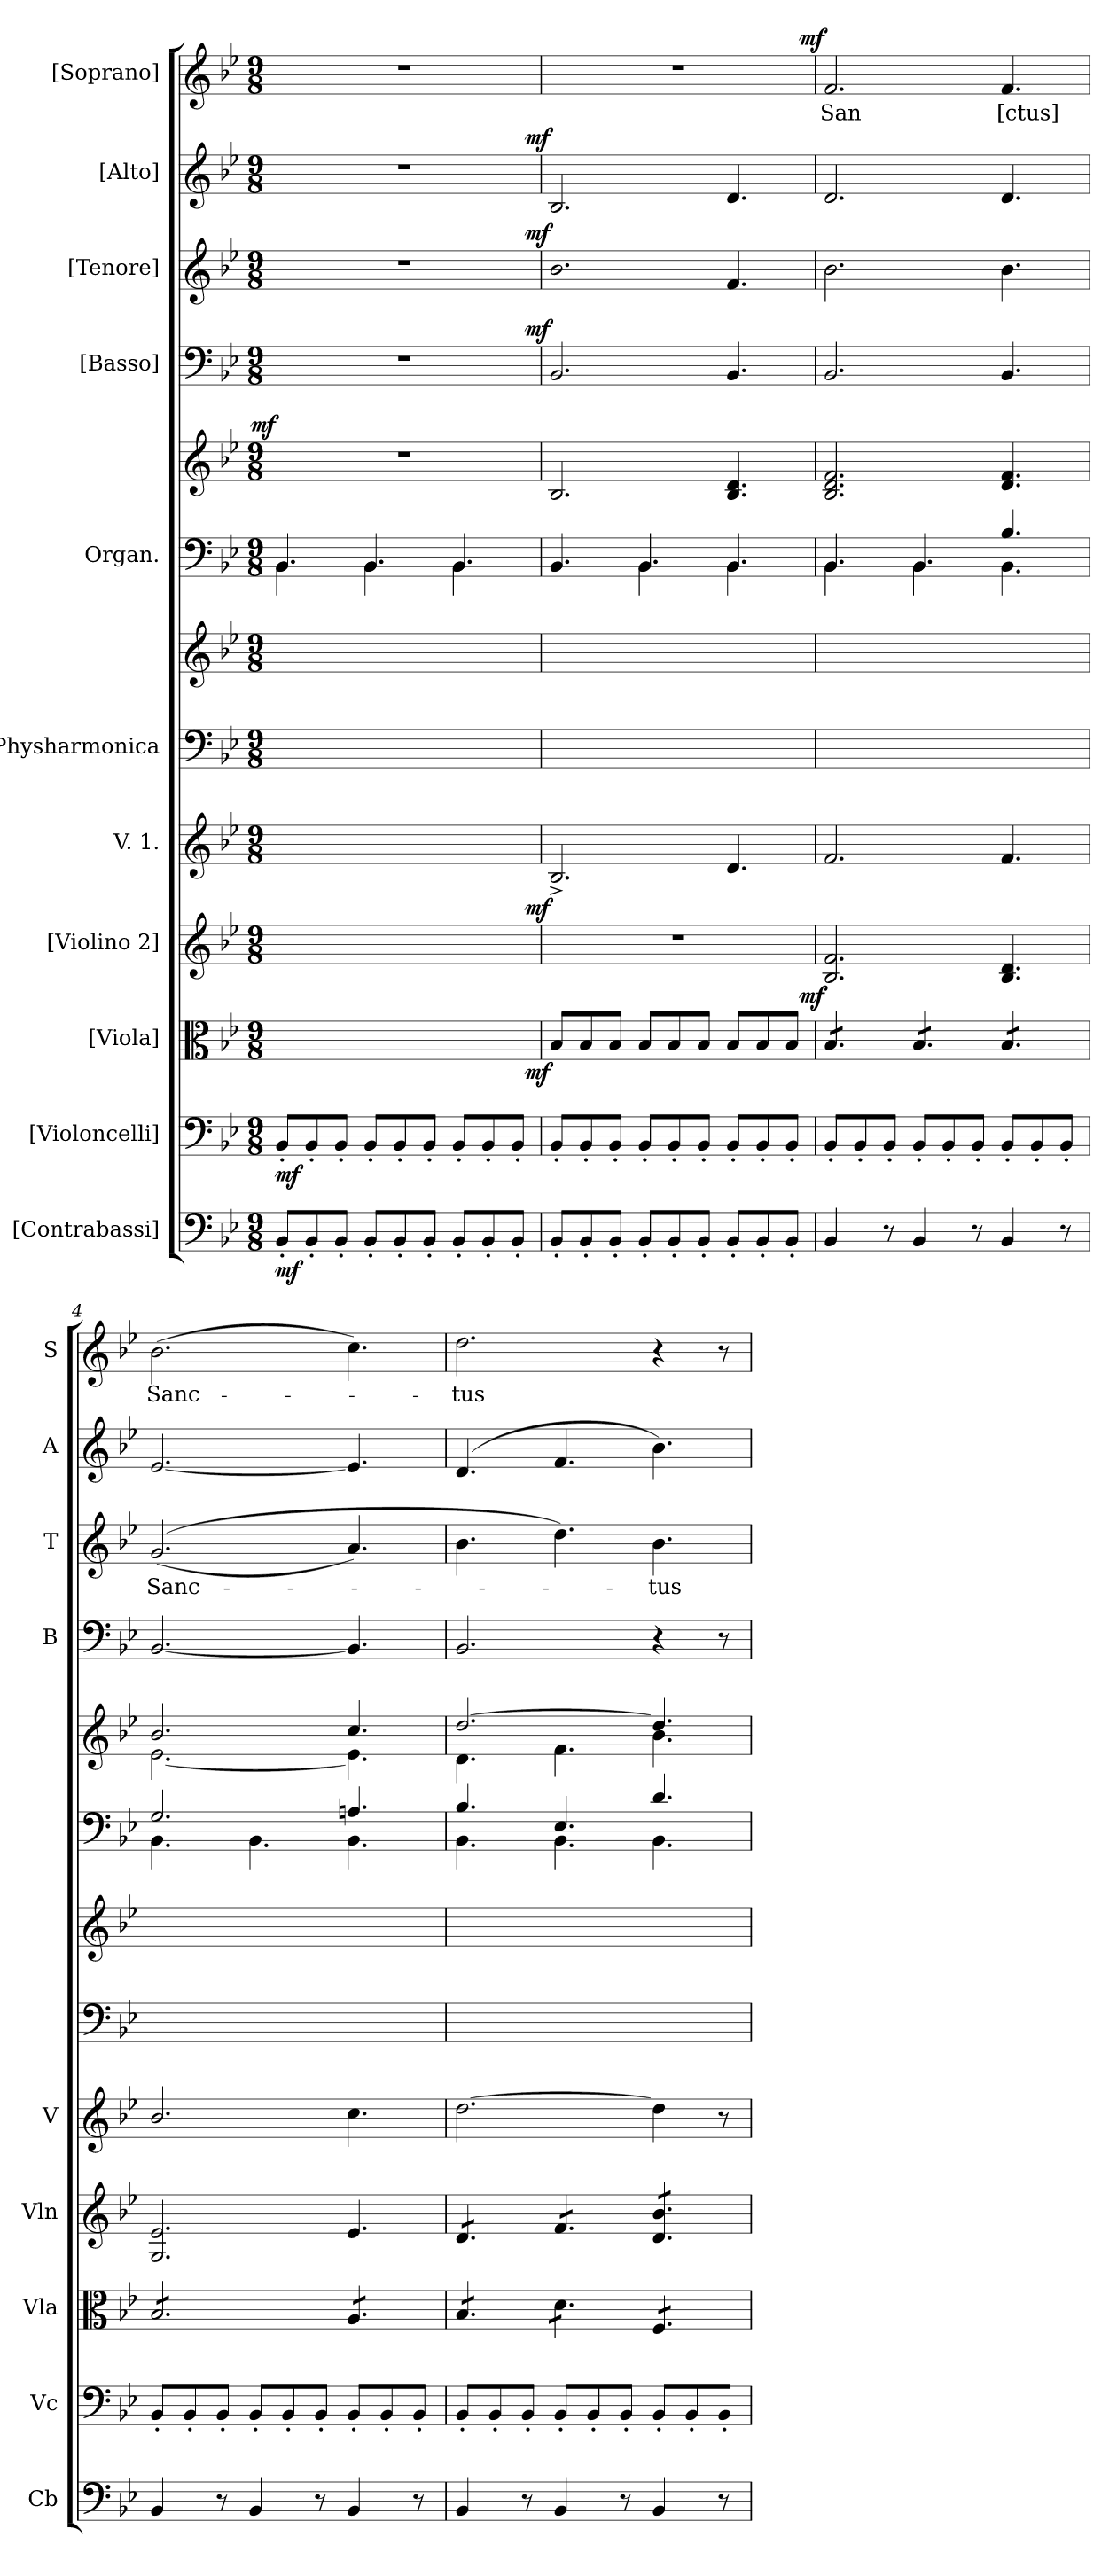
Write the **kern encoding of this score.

**kern	**dynam	**kern	**dynam	**kern	**dynam	**kern	**dynam	**kern	**dynam	**kern	**kern	**kern	**kern	**dynam	**kern	**dynam	**kern	**text	**dynam	**kern	**dynam	**kern	**text	**dynam
*part11	*part11	*part10	*part10	*part9	*part9	*part8	*part8	*part7	*part7	*part6	*part6	*part5	*part5	*part5	*part4	*part4	*part3	*part3	*part3	*part2	*part2	*part1	*part1	*part1
*staff13	*staff13	*staff12	*staff12	*staff11	*staff11	*staff10	*staff10	*staff9	*staff9	*staff8	*staff7	*staff6	*staff5	*staff5/6	*staff4	*staff4	*staff3	*staff3	*staff3	*staff2	*staff2	*staff1	*staff1	*staff1
*I"[Contrabassi]	*	*I"[Violoncelli]	*	*I"[Viola]	*	*I"[Violino 2]	*	*I"V. 1.	*	*I"Physharmonica	*	*I"Organ.	*	*	*I"[Basso]	*	*I"[Tenore]	*	*	*I"[Alto]	*	*I"[Soprano]	*	*
*I'Cb	*	*I'Vc	*	*I'Vla	*	*I'Vln	*	*I'V	*	*	*	*	*	*	*I'B	*	*I'T	*	*	*I'A	*	*I'S	*	*
*clefF4	*	*clefF4	*	*clefC3	*	*clefG2	*	*clefG2	*	*clefF4	*clefG2	*clefF4	*clefG2	*	*clefF4	*	*clefG2	*	*	*clefG2	*	*clefG2	*	*
*	*	*	*	*	*	*	*	*	*	*	*	*	*	*	*	*	*ITrd7c12	*	*	*	*	*	*	*
*k[b-e-]	*	*k[b-e-]	*	*k[b-e-]	*	*k[b-e-]	*	*k[b-e-]	*	*k[b-e-]	*k[b-e-]	*k[b-e-]	*k[b-e-]	*	*k[b-e-]	*	*k[b-e-]	*	*	*k[b-e-]	*	*k[b-e-]	*	*
*B-:	*	*B-:	*	*B-:	*	*B-:	*	*B-:	*	*B-:	*B-:	*B-:	*B-:	*	*B-:	*	*B-:	*	*	*B-:	*	*B-:	*	*
*M9/8	*	*M9/8	*	*M9/8	*	*M9/8	*	*M9/8	*	*M9/8	*M9/8	*M9/8	*M9/8	*	*M9/8	*	*M9/8	*	*	*M9/8	*	*M9/8	*	*
=1	=1	=1	=1	=1	=1	=1	=1	=1	=1	=1	=1	=1	=1	=1	=1	=1	=1	=1	=1	=1	=1	=1	=1	=1
*	*	*	*	*	*	*	*	*	*	*	*	*^	*	*	*	*	*	*	*	*	*	*	*	*
!	!	!	!LO:DY:b	!	!	!	!	!	!	!	!	!	!	!	!LO:DY:a:rj	!	!	!	!	!	!	!	!	!	!
8BB-'/L	mf	8BB-'/L	mf	8%9ryy	.	8%9ryy	.	8%9ryy	.	8%9ryy	8%9ryy	4.BB-/	4.BB-\	8%9r	mf	8%9r	.	8%9r	.	.	8%9r	.	8%9r	.	.
8BB-'/	.	8BB-'/	.	.	.	.	.	.	.	.	.	.	.	.	.	.	.	.	.	.	.	.	.	.	.
8BB-'/J	.	8BB-'/J	.	.	.	.	.	.	.	.	.	.	.	.	.	.	.	.	.	.	.	.	.	.	.
8BB-'/L	.	8BB-'/L	.	.	.	.	.	.	.	.	.	4.BB-/	4.BB-\	.	.	.	.	.	.	.	.	.	.	.	.
8BB-'/	.	8BB-'/	.	.	.	.	.	.	.	.	.	.	.	.	.	.	.	.	.	.	.	.	.	.	.
8BB-'/J	.	8BB-'/J	.	.	.	.	.	.	.	.	.	.	.	.	.	.	.	.	.	.	.	.	.	.	.
8BB-'/L	.	8BB-'/L	.	.	.	.	.	.	.	.	.	4.BB-/	4.BB-\	.	.	.	.	.	.	.	.	.	.	.	.
8BB-'/	.	8BB-'/	.	.	.	.	.	.	.	.	.	.	.	.	.	.	.	.	.	.	.	.	.	.	.
8BB-'/J	.	8BB-'/J	.	.	.	.	.	.	.	.	.	.	.	.	.	.	.	.	.	.	.	.	.	.	.
=2	=2	=2	=2	=2	=2	=2	=2	=2	=2	=2	=2	=2	=2	=2	=2	=2	=2	=2	=2	=2	=2	=2	=2	=2	=2
!	!	!	!	!	!LO:DY:b:rj	!	!	!	!LO:DY:b:rj	!	!	!	!	!	!	!	!LO:DY:a:rj	!	!	!LO:DY:a:rj	!	!LO:DY:a:rj	!	!	!
8BB-'/L	.	8BB-'/L	.	8B-/L	mf	8%9r	.	2.B-^/	mf	8%9ryy	8%9ryy	4.BB-/	4.BB-\	2.B-/	.	2.BB-/	mf	2.B-\	.	mf	2.B-/	mf	8%9r	.	.
8BB-'/	.	8BB-'/	.	8B-/	.	.	.	.	.	.	.	.	.	.	.	.	.	.	.	.	.	.	.	.	.
8BB-'/J	.	8BB-'/J	.	8B-/J	.	.	.	.	.	.	.	.	.	.	.	.	.	.	.	.	.	.	.	.	.
8BB-'/L	.	8BB-'/L	.	8B-/L	.	.	.	.	.	.	.	4.BB-/	4.BB-\	.	.	.	.	.	.	.	.	.	.	.	.
8BB-'/	.	8BB-'/	.	8B-/	.	.	.	.	.	.	.	.	.	.	.	.	.	.	.	.	.	.	.	.	.
8BB-'/J	.	8BB-'/J	.	8B-/J	.	.	.	.	.	.	.	.	.	.	.	.	.	.	.	.	.	.	.	.	.
8BB-'/L	.	8BB-'/L	.	8B-/L	.	.	.	4.d/	.	.	.	4.BB-/	4.BB-\	4.B-/ 4.d/	.	4.BB-/	.	4.F/	.	.	4.d/	.	.	.	.
8BB-'/	.	8BB-'/	.	8B-/	.	.	.	.	.	.	.	.	.	.	.	.	.	.	.	.	.	.	.	.	.
8BB-'/J	.	8BB-'/J	.	8B-/J	.	.	.	.	.	.	.	.	.	.	.	.	.	.	.	.	.	.	.	.	.
=3	=3	=3	=3	=3	=3	=3	=3	=3	=3	=3	=3	=3	=3	=3	=3	=3	=3	=3	=3	=3	=3	=3	=3	=3	=3
!	!	!	!	!	!	!	!LO:DY:b:rj	!	!	!	!	!	!	!	!	!	!	!	!	!	!	!	!	!LO:LY:color=grey	!LO:DY:a:rj
*	*	*	*	*tremolo	*	*	*	*	*	*	*	*	*	*	*	*	*	*	*	*	*	*	*	*	*
4BB-/	.	8BB-'/L	.	8B-/L	.	2.B-/ 2.f/	mf	2.f/	.	8%9ryy	8%9ryy	4.BB-/	4.BB-\	2.B-/ 2.d/ 2.f/	.	2.BB-/	.	2.B-\	.	.	2.d/	.	2.f/	San	mf
.	.	8BB-'/	.	8B-/	.	.	.	.	.	.	.	.	.	.	.	.	.	.	.	.	.	.	.	.	.
8r	.	8BB-'/J	.	8B-/J	.	.	.	.	.	.	.	.	.	.	.	.	.	.	.	.	.	.	.	.	.
4BB-/	.	8BB-'/L	.	8B-/L	.	.	.	.	.	.	.	4.BB-/	4.BB-\	.	.	.	.	.	.	.	.	.	.	.	.
.	.	8BB-'/	.	8B-/	.	.	.	.	.	.	.	.	.	.	.	.	.	.	.	.	.	.	.	.	.
8r	.	8BB-'/J	.	8B-/J	.	.	.	.	.	.	.	.	.	.	.	.	.	.	.	.	.	.	.	.	.
!	!	!	!	!	!	!	!	!	!	!	!	!	!	!	!	!	!	!	!	!	!	!	!	!LO:LY:color=grey	!
4BB-/	.	8BB-'/L	.	8B-/L	.	4.B-/ 4.d/	.	4.f/	.	.	.	4.B-/	4.BB-\	4.d/ 4.f/	.	4.BB-/	.	4.B-\	.	.	4.d/	.	4.f/	[ctus]	.
.	.	8BB-'/	.	8B-/	.	.	.	.	.	.	.	.	.	.	.	.	.	.	.	.	.	.	.	.	.
8r	.	8BB-'/J	.	8B-/J	.	.	.	.	.	.	.	.	.	.	.	.	.	.	.	.	.	.	.	.	.
=4	=4	=4	=4	=4	=4	=4	=4	=4	=4	=4	=4	=4	=4	=4	=4	=4	=4	=4	=4	=4	=4	=4	=4	=4	=4
*	*	*	*	*	*	*	*	*	*	*	*	*	*	*^	*	*	*	*	*	*	*	*	*	*	*
!	!	!	!	!	!	!	!	!	!	!	!	!	!	!	!	!	!	!	!	!	!	!	!	!	!LO:LY:color=grey	!
4BB-/	.	8BB-'/L	.	8B-/L	.	2.G/ 2.e-/	.	2.b-/	.	8%9ryy	8%9ryy	2.G/	4.BB-\	2.b-/	[2.e-\	.	[2.BB-/	.	((>2.G/	Sanc-	.	[2.e-/	.	(2.b-\	Sanc-	.
.	.	8BB-'/	.	8B-/	.	.	.	.	.	.	.	.	.	.	.	.	.	.	.	.	.	.	.	.	.	.
8r	.	8BB-'/J	.	8B-/	.	.	.	.	.	.	.	.	.	.	.	.	.	.	.	.	.	.	.	.	.	.
4BB-/	.	8BB-'/L	.	8B-/	.	.	.	.	.	.	.	.	4.BB-\	.	.	.	.	.	.	.	.	.	.	.	.	.
.	.	8BB-'/	.	8B-/	.	.	.	.	.	.	.	.	.	.	.	.	.	.	.	.	.	.	.	.	.	.
8r	.	8BB-'/J	.	8B-/J	.	.	.	.	.	.	.	.	.	.	.	.	.	.	.	.	.	.	.	.	.	.
4BB-/	.	8BB-'/L	.	8A/L	.	4.e-/	.	4.cc\	.	.	.	4.An/	4.BB-\	4.cc/	4.e-\]	.	4.BB-/]	.	4.A/)	.	.	4.e-/]	.	4.cc\)	.	.
.	.	8BB-'/	.	8A/	.	.	.	.	.	.	.	.	.	.	.	.	.	.	.	.	.	.	.	.	.	.
8r	.	8BB-'/J	.	8A/J	.	.	.	.	.	.	.	.	.	.	.	.	.	.	.	.	.	.	.	.	.	.
=5	=5	=5	=5	=5	=5	=5	=5	=5	=5	=5	=5	=5	=5	=5	=5	=5	=5	=5	=5	=5	=5	=5	=5	=5	=5	=5
!	!	!	!	!	!	!LO:TX:b:t=...	!	!	!	!	!	!	!	!	!	!	!	!	!	!	!	!	!	!	!	!
!	!	!	!	!	!	!	!	!	!	!	!	!	!	!	!	!	!	!	!	!	!	!	!	!	!LO:LY:color=grey	!
*	*	*	*	*	*	*tremolo	*	*	*	*	*	*	*	*	*	*	*	*	*	*	*	*	*	*	*	*
4BB-/	.	8BB-'/L	.	8B-/L	.	8d/L	.	[2.dd\	.	8%9ryy	8%9ryy	4.B-/	4.BB-\	[2.dd/	4.d\	.	2.BB-/	.	4.B-\	.	.	(>4.d/	.	2.dd\	-tus	.
.	.	8BB-'/	.	8B-/	.	8d/	.	.	.	.	.	.	.	.	.	.	.	.	.	.	.	.	.	.	.	.
8r	.	8BB-'/J	.	8B-/J	.	8d/J	.	.	.	.	.	.	.	.	.	.	.	.	.	.	.	.	.	.	.	.
4BB-/	.	8BB-'/L	.	8d\L	.	8f/L	.	.	.	.	.	4.E-/	4.BB-\	.	4.f\	.	.	.	4.d\)	.	.	4.f/	.	.	.	.
.	.	8BB-'/	.	8d\	.	8f/	.	.	.	.	.	.	.	.	.	.	.	.	.	.	.	.	.	.	.	.
8r	.	8BB-'/J	.	8d\J	.	8f/J	.	.	.	.	.	.	.	.	.	.	.	.	.	.	.	.	.	.	.	.
4BB-/	.	8BB-'/L	.	8F/L	.	8d/ 8b-/L	.	4dd\]	.	.	.	4.d/	4.BB-\	4.dd/]	4.b-\	.	4r	.	4.B-\	-tus	.	4.b-\)	.	4r	.	.
.	.	8BB-'/	.	8F/	.	8d/ 8b-/	.	.	.	.	.	.	.	.	.	.	.	.	.	.	.	.	.	.	.	.
8r	.	8BB-'/J	.	8F/J	.	8d/ 8b-/J	.	8r	.	.	.	.	.	.	.	.	8r	.	.	.	.	.	.	8r	.	.
*	*	*	*	*	*	*Xtremolo	*	*	*	*	*	*	*	*	*	*	*	*	*	*	*	*	*	*	*	*
*	*	*	*	*Xtremolo	*	*	*	*	*	*	*	*	*	*	*	*	*	*	*	*	*	*	*	*	*	*
*	*	*	*	*	*	*	*	*	*	*	*	*v	*v	*	*	*	*	*	*	*	*	*	*	*	*	*
*	*	*	*	*	*	*	*	*	*	*	*	*	*v	*v	*	*	*	*	*	*	*	*	*	*	*
=	=	=	=	=	=	=	=	=	=	=	=	=	=	=	=	=	=	=	=	=	=	=	=	=
*-	*-	*-	*-	*-	*-	*-	*-	*-	*-	*-	*-	*-	*-	*-	*-	*-	*-	*-	*-	*-	*-	*-	*-	*-
